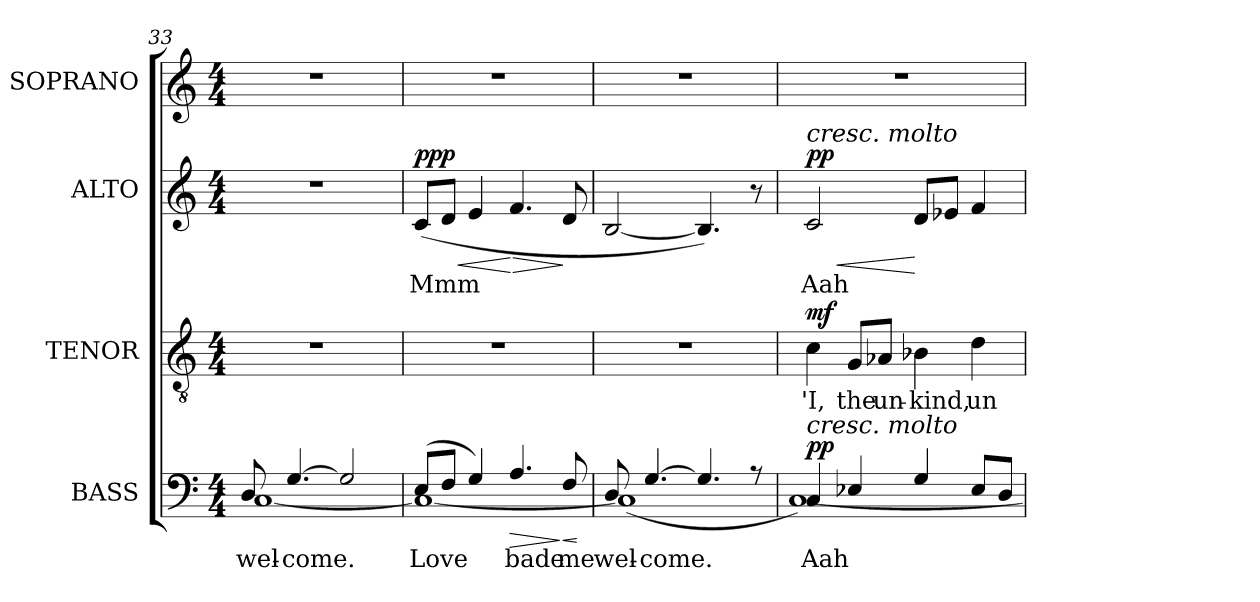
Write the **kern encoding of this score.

**kern	**text	**dynam	**kern	**text	**dynam	**kern	**text	**dynam	**kern
*part4	*part4	*part4	*part3	*part3	*part3	*part2	*part2	*part2	*part1
*staff4	*staff4	*staff4	*staff3	*staff3	*staff3	*staff2	*staff2	*staff2	*staff1
*I"BASS	*	*	*I"TENOR	*	*	*I"ALTO	*	*	*I"SOPRANO
*I'B.	*	*	*I'T.	*	*	*I'A.	*	*	*I'S.
*clefF4	*	*	*clefGv2	*	*	*clefG2	*	*	*clefG2
*	*	*	*ITrd7c12	*	*	*	*	*	*
*k[]	*	*	*k[]	*	*	*k[]	*	*	*k[]
*C:	*	*	*C:	*	*	*C:	*	*	*C:
*M4/4	*	*	*M4/4	*	*	*M4/4	*	*	*M4/4
=33	=33	=33	=33	=33	=33	=33	=33	=33	=33
!	!LO:LY:a:color=#000000	!	!	!	!	!	!	!	!
*^	*	*	*	*	*	*	*	*	*
8Di/	[<1Ci	wel-	.	1r	.	.	1r	.	.	1r
!	!	!LO:LY:a:color=#000000	!	!	!	!	!	!	!	!
[>4.Gi/	.	-come.	.	.	.	.	.	.	.	.
2Gi/]	.	.	.	.	.	.	.	.	.	.
=34	=34	=34	=34	=34	=34	=34	=34	=34	=34	=34
!	!	!LO:LY:a:color=#000000	!	!	!	!	!	!	!	!
!	!	!	!	!	!	!	!	!LO:LY:b:color=#000000	!LO:HP:b	!
(8Ei/L	1Ci_<	Love	.	1r	.	.	(8ci/L	Mmm	< ppp	1r
8Fi/J	.	.	.	.	.	.	8di/J	.	.	.
4Gi/)	.	.	.	.	.	.	4ei/	.	.	.
!	!	!LO:LY:a:color=#000000	!LO:HP:b	!	!	!	!	!	!LO:HP:n=1:b	!
4.Ai/	.	bade	>	.	.	.	4.fi/	.	[ >	.
!	!	!LO:LY:a:color=#000000	!LO:HP:n=1:b	!	!	!	!	!	!	!
8Fi/	.	me	] <	.	.	.	8di/	.	]	.
*v	*v	*	*	*	*	*	*	*	*	*
.	.	[	.	.	.	.	.	.	.
=35	=35	=35	=35	=35	=35	=35	=35	=35	=35
!	!LO:LY:a:color=#000000	!	!	!	!	!	!	!	!
*^	*	*	*	*	*	*	*	*	*
8Di/	(1Ci]	wel-	.	1r	.	.	[<2Bi/	.	.	1r
!	!	!LO:LY:a:color=#000000	!	!	!	!	!	!	!	!
[>4.Gi/	.	-come.	.	.	.	.	.	.	.	.
4.Gi/]	.	.	.	.	.	.	4.Bi/])	.	.	.
8r	.	.	.	.	.	.	8r	.	.	.
=36	=36	=36	=36	=36	=36	=36	=36	=36	=36	=36
!	!	!LO:LY:b:color=#000000	!	!	!	!	!	!	!	!
!	!	!	!	!	!LO:LY:b:color=#000000	!	!	!	!	!
!	!	!	!	!	!	!	!LO:TX:a:i:t=cresc. molto	!	!	!
!LO:TX:a:i:t=cresc. molto	!	!	!	!	!	!	!	!	!	!
!	!	!	!	!	!	!	!	!LO:LY:b:color=#000000	!LO:HP:b	!
4Ci/	[<1Ci)	Aah	pp	4Ci\	'I,	mf	2ci/	Aah	< pp	1r
!	!	!	!	!	!LO:LY:b:color=#000000	!	!	!	!	!
4E-Xi/	.	.	.	8GGi/L	the	.	.	.	.	.
!	!	!	!	!	!LO:LY:b:color=#000000	!	!	!	!	!
.	.	.	.	8AA-Xi/J	un-	.	.	.	.	.
!	!	!	!	!	!LO:LY:b:color=#000000	!	!	!	!	!
4Gi/	.	.	.	4BB-Xi\	-kind,	.	8di/L	.	[	.
.	.	.	.	.	.	.	8e-Xi/J	.	.	.
!	!	!	!	!	!LO:LY:b:color=#000000	!	!	!	!	!
8E-i/L	.	.	.	4Di\	un-	.	4fi/	.	.	.
8Di/J	.	.	.	.	.	.	.	.	.	.
*v	*v	*	*	*	*	*	*	*	*	*
=	=	=	=	=	=	=	=	=	=
*-	*-	*-	*-	*-	*-	*-	*-	*-	*-
